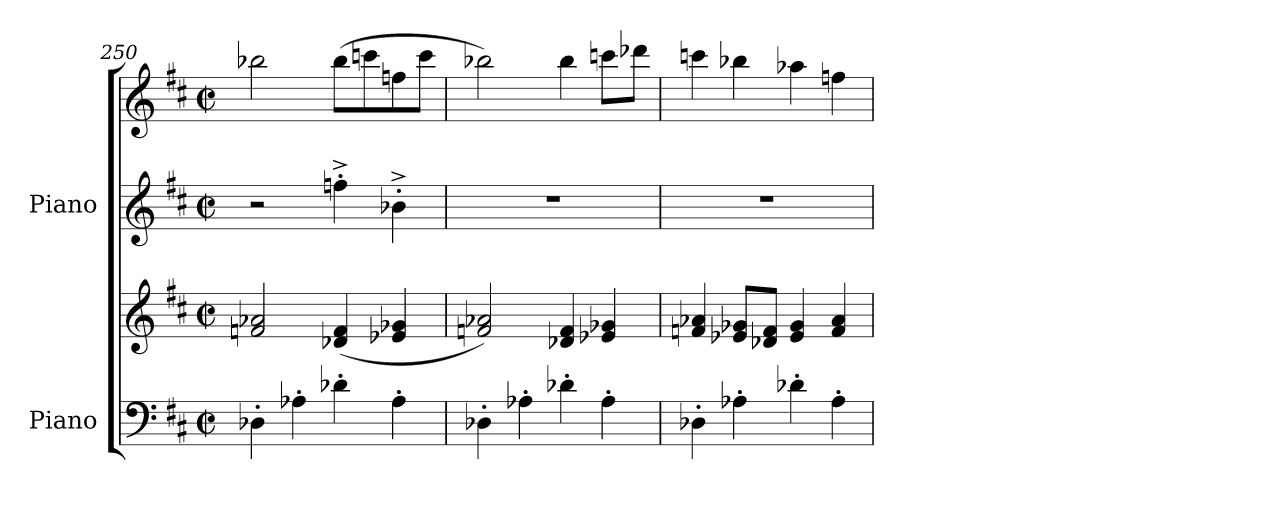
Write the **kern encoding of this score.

**kern	**kern	**kern	**kern
*part2	*part2	*part1	*part1
*staff4	*staff3	*staff2	*staff1
*I"Piano	*	*I"Piano	*
*I'Pno.	*	*I'Pno.	*
*clefF4	*clefG2	*clefG2	*clefG2
*k[f#c#]	*k[f#c#]	*k[f#c#]	*k[f#c#]
*M2/2	*M2/2	*M2/2	*M2/2
*met(c|)	*met(c|)	*met(c|)	*met(c|)
=250	=250	=250	=250
4D-X'\	2fn/ 2a-X/	2r	2bb-X\
4A-X'\	.	.	.
4d-X'\	(<4d-X/ 4f/	4ffn'^\	(>8bb-\L
.	.	.	8cccn\
4A-'\	4e-X/ 4g-X/	4b-X'^\	8ffn\
.	.	.	8ccc\J
=251	=251	=251	=251
4D-X'\	2fn/ 2a-X/)	1r	2bb-X\)
4A-X'\	.	.	.
4d-X'\	4d-X/ 4f/	.	4bb-\
4A-'\	4e-X/ 4g-X/	.	8cccn\L
.	.	.	8ddd-X\J
!!LO:LB:g=z
=252	=252	=252	=252
4D-X'\	4fn/ 4a-X/	1r	4cccn\
4A-X'\	8e-X/ 8g-X/L	.	4bb-X\
.	8d-X/ 8f/J	.	.
4d-X'\	4e-/ 4g-/	.	4aa-X\
4A-'\	4f/ 4a-/	.	4ffn\
=	=	=	=
*-	*-	*-	*-
